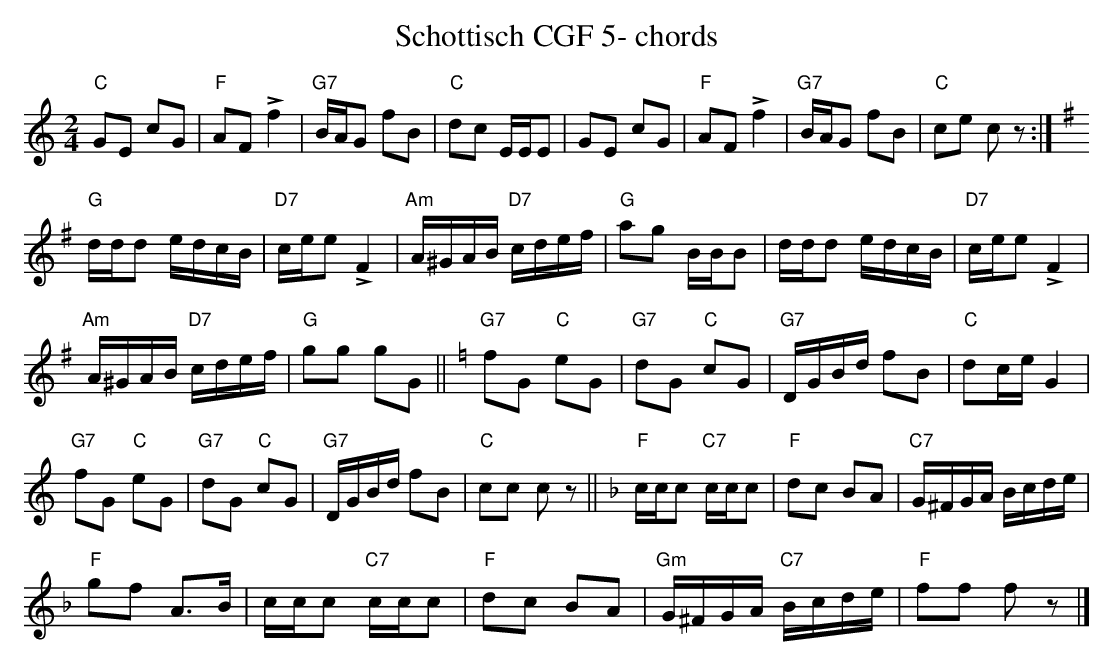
X:1
T:Schottisch CGF 5- chords
M:2/4
L:1/16
K:Cmaj%%MIDI gchordon
"C"G2E2 c2G2 | "F"A2F2!>!f4 | "G7"BAG2 f2B2 | "C"d2c2 EEE2 | G2E2 c2G2 | "F"A2F2!>!f4 | "G7"BAG2 f2B2 | "C"c2e2 c2z2 :|
[K:Gmaj] "G"ddd2 edcB | "D7"cee2 !>!F4 | "Am"A^GAB "D7"cdef | "G"a2g2 BBB2 | ddd2 edcB | "D7"cee2 !>!F4 |
"Am"A^GAB "D7"cdef | "G"g2g2 g2G2 || [K:Cmaj] "G7"f2G2 "C"e2G2 | "G7"d2G2 "C"c2G2 | "G7"DGBd f2B2 | "C"d2ceG4 |
"G7"f2G2 "C"e2G2 | "G7"d2G2 "C"c2G2 | "G7"DGBd f2B2 | "C"c2c2 c2z2 || [K:Fmaj] "F"ccc2 "C7"ccc2 | "F"d2c2 B2A2 | "C7"G^FGA Bcde |
"F"g2f2 A3B | ccc2 "C7"ccc2 | "F"d2c2 B2A2 | "Gm"G^FGA "C7"Bcde | "F"f2f2 f2z2 |]
